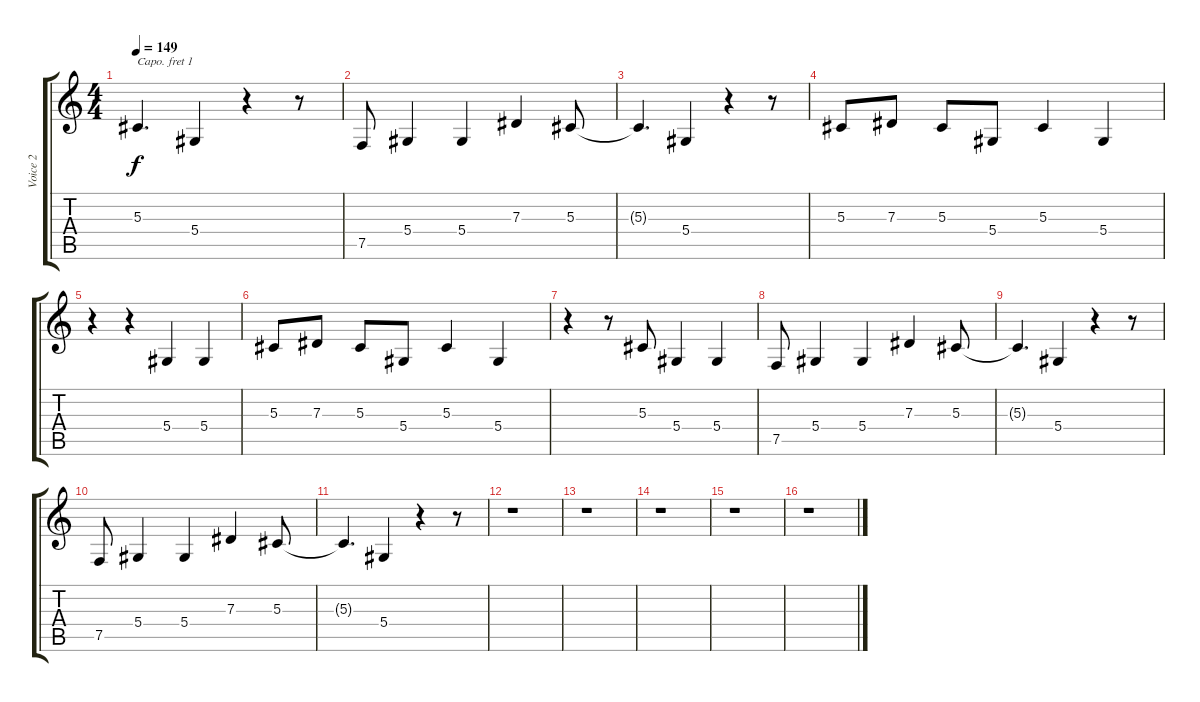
\track ("Voice 2" "Voice 2") {instrument voiceoohs}
\staff {score tabs}
\capo 1
\tuning (E4 B3 G3 D3 A2 E2) {hide}
\ts (4 4)
\tempo 149
\clef g2
\ks c
5.3{t}.4{d dy f} 5.4.4 r.4 r.8 |
7.5.8 5.4.4 5.4.4 7.3.4 5.3.8 |
5.3{t}.4{d} 5.4.4 r.4 r.8 |
5.3.8 7.3.8 5.3.8 5.4.8 5.3.4 5.4.4 |
r.4 r.4 5.4.4 5.4.4 |
5.3.8 7.3.8 5.3.8 5.4.8 5.3.4 5.4.4 |
r.4 r.8 5.3.8 5.4.4 5.4.4 |
7.5.8 5.4.4 5.4.4 7.3.4 5.3.8 |
5.3{t}.4{d} 5.4.4 r.4 r.8 |
7.5.8 5.4.4 5.4.4 7.3.4 5.3.8 |
5.3{t}.4{d} 5.4.4 r.4 r.8 |
r.1 |
r.1 |
r.1 |
r.1 |
r.1
